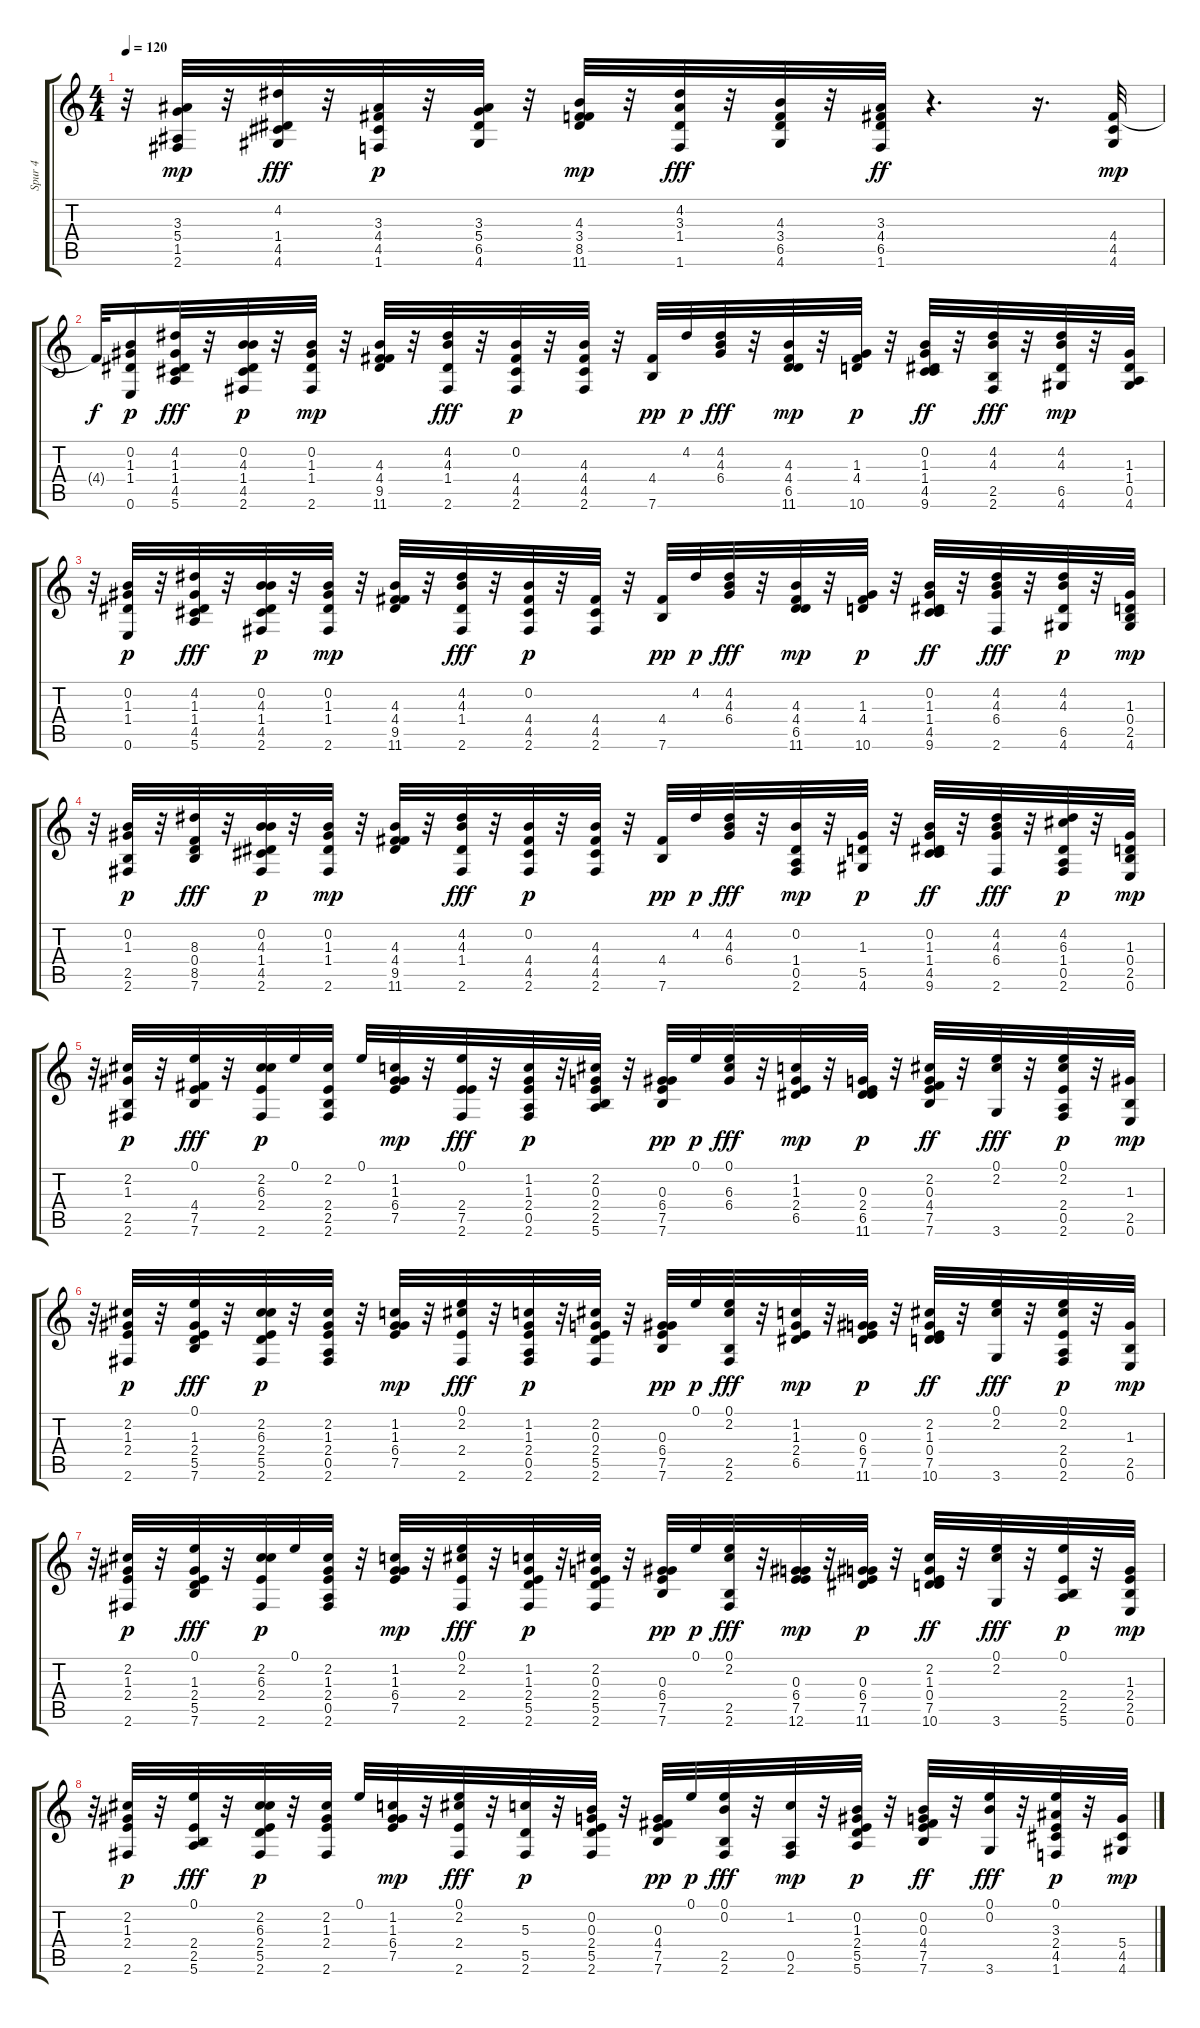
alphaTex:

\track ("Spur 4" "Spur 4") {instrument acousticguitarnylon}
\staff {score tabs}
\tuning (E4 B3 G3 D3 A2 E2) {hide}
\ts (4 4)
\tempo 120
\clef g2
\ks c
r.32{dy mp} (3.3 5.4 1.5 2.6).32 r.32 (4.2 1.4 4.5 4.6).32{dy fff} r.32 (3.3 4.4 4.5 1.6).32{dy p} r.32 (3.3 5.4 6.5 4.6).32 r.32 (4.3 3.4 8.5 11.6).32{dy mp} r.32 (4.2 3.3 1.4 1.6).32{dy fff} r.32 (4.3 3.4 6.5 4.6).32 r.32 (3.3 4.4 6.5 1.6).32{dy ff} r.4{d} r.16{d} (4.4 4.5 4.6).32{dy mp} |
4.4{t}.32{dy f} (0.2 1.3 1.4 0.6).16{dy p} (4.2 1.3 1.4 4.5 5.6).32{dy fff} r.32 (0.2 4.3 1.4 4.5 2.6).32{dy p} r.32 (0.2 1.3 1.4 2.6).32{dy mp} r.32 (4.3 4.4 9.5 11.6).32 r.32 (4.2 4.3 1.4 2.6).32{dy fff} r.32 (0.2 4.4 4.5 2.6).32{dy p} r.32 (4.3 4.4 4.5 2.6).32 r.32 (4.4 7.6).32{dy pp} 4.2.32{dy p} (4.2 4.3 6.4).32{dy fff} r.32 (4.3 4.4 6.5 11.6).32{dy mp} r.32 (1.3 4.4 10.6).32{dy p} r.32 (0.2 1.3 1.4 4.5 9.6).32{dy ff} r.32 (4.2 4.3 2.5 2.6).32{dy fff} r.32 (4.2 4.3 6.5 4.6).32{dy mp} r.32 (1.3 1.4 0.5 4.6).32 |
r.32 (0.2 1.3 1.4 0.6).32{dy p} r.32 (4.2 1.3 1.4 4.5 5.6).32{dy fff} r.32 (0.2 4.3 1.4 4.5 2.6).32{dy p} r.32 (0.2 1.3 1.4 2.6).32{dy mp} r.32 (4.3 4.4 9.5 11.6).32 r.32 (4.2 4.3 1.4 2.6).32{dy fff} r.32 (0.2 4.4 4.5 2.6).32{dy p} r.32 (4.4 4.5 2.6).32 r.32 (4.4 7.6).32{dy pp} 4.2.32{dy p} (4.2 4.3 6.4).32{dy fff} r.32 (4.3 4.4 6.5 11.6).32{dy mp} r.32 (1.3 4.4 10.6).32{dy p} r.32 (0.2 1.3 1.4 4.5 9.6).32{dy ff} r.32 (4.2 4.3 6.4 2.6).32{dy fff} r.32 (4.2 4.3 6.5 4.6).32{dy p} r.32 (1.3 0.4 2.5 4.6).32{dy mp} |
r.32 (0.2 1.3 2.5 2.6).32{dy p} r.32 (8.3 0.4 8.5 7.6).32{dy fff} r.32 (0.2 4.3 1.4 4.5 2.6).32{dy p} r.32 (0.2 1.3 1.4 2.6).32{dy mp} r.32 (4.3 4.4 9.5 11.6).32 r.32 (4.2 4.3 1.4 2.6).32{dy fff} r.32 (0.2 4.4 4.5 2.6).32{dy p} r.32 (4.3 4.4 4.5 2.6).32 r.32 (4.4 7.6).32{dy pp} 4.2.32{dy p} (4.2 4.3 6.4).32{dy fff} r.32 (0.2 1.4 0.5 2.6).32{dy mp} r.32 (1.3 5.5 4.6).32{dy p} r.32 (0.2 1.3 1.4 4.5 9.6).32{dy ff} r.32 (4.2 4.3 6.4 2.6).32{dy fff} r.32 (4.2 6.3 1.4 0.5 2.6).32{dy p} r.32 (1.3 0.4 2.5 0.6).32{dy mp} |
r.32 (2.2 1.3 2.5 2.6).32{dy p} r.32 (0.1 4.4 7.5 7.6).32{dy fff} r.32 (2.2 6.3 2.4 2.6).32{dy p} 0.1.32 (2.2 2.4 2.5 2.6).32 0.1.32 (1.2 1.3 6.4 7.5).32{dy mp} r.32 (0.1 2.4 7.5 2.6).32{dy fff} r.32 (1.2 1.3 2.4 0.5 2.6).32{dy p} r.32 (2.2 0.3 2.4 2.5 5.6).32 r.32 (0.3 6.4 7.5 7.6).32{dy pp} 0.1.32{dy p} (0.1 6.3 6.4).32{dy fff} r.32 (1.2 1.3 2.4 6.5).32{dy mp} r.32 (0.3 2.4 6.5 11.6).32{dy p} r.32 (2.2 0.3 4.4 7.5 7.6).32{dy ff} r.32 (0.1 2.2 3.6).32{dy fff} r.32 (0.1 2.2 2.4 0.5 2.6).32{dy p} r.32 (1.3 2.5 0.6).32{dy mp} |
r.32 (2.2 1.3 2.4 2.6).32{dy p} r.32 (0.1 1.3 2.4 5.5 7.6).32{dy fff} r.32 (2.2 6.3 2.4 5.5 2.6).32{dy p} r.32 (2.2 1.3 2.4 0.5 2.6).32 r.32 (1.2 1.3 6.4 7.5).32{dy mp} r.32 (0.1 2.2 2.4 2.6).32{dy fff} r.32 (1.2 1.3 2.4 0.5 2.6).32{dy p} r.32 (2.2 0.3 2.4 5.5 2.6).32 r.32 (0.3 6.4 7.5 7.6).32{dy pp} 0.1.32{dy p} (0.1 2.2 2.5 2.6).32{dy fff} r.32 (1.2 1.3 2.4 6.5).32{dy mp} r.32 (0.3 6.4 7.5 11.6).32{dy p} r.32 (2.2 1.3 0.4 7.5 10.6).32{dy ff} r.32 (0.1 2.2 3.6).32{dy fff} r.32 (0.1 2.2 2.4 0.5 2.6).32{dy p} r.32 (1.3 2.5 0.6).32{dy mp} |
r.32 (2.2 1.3 2.4 2.6).32{dy p} r.32 (0.1 1.3 2.4 5.5 7.6).32{dy fff} r.32 (2.2 6.3 2.4 2.6).32{dy p} 0.1.32 (2.2 1.3 2.4 0.5 2.6).32 r.32 (1.2 1.3 6.4 7.5).32{dy mp} r.32 (0.1 2.2 2.4 2.6).32{dy fff} r.32 (1.2 1.3 2.4 5.5 2.6).32{dy p} r.32 (2.2 0.3 2.4 5.5 2.6).32 r.32 (0.3 6.4 7.5 7.6).32{dy pp} 0.1.32{dy p} (0.1 2.2 2.5 2.6).32{dy fff} r.32 (0.3 6.4 7.5 12.6).32{dy mp} r.32 (0.3 6.4 7.5 11.6).32{dy p} r.32 (2.2 1.3 0.4 7.5 10.6).32{dy ff} r.32 (0.1 2.2 3.6).32{dy fff} r.32 (0.1 2.4 2.5 5.6).32{dy p} r.32 (1.3 2.4 2.5 0.6).32{dy mp} |
r.32 (2.2 1.3 2.4 2.6).32{dy p} r.32 (0.1 2.4 2.5 5.6).32{dy fff} r.32 (2.2 6.3 2.4 5.5 2.6).32{dy p} r.32 (2.2 1.3 2.4 2.6).32 0.1.32 (1.2 1.3 6.4 7.5).32{dy mp} r.32 (0.1 2.2 2.4 2.6).32{dy fff} r.32 (5.3 5.5 2.6).32{dy p} r.32 (0.2 0.3 2.4 5.5 2.6).32 r.32 (0.3 4.4 7.5 7.6).32{dy pp} 0.1.32{dy p} (0.1 0.2 2.5 2.6).32{dy fff} r.32 (1.2 0.5 2.6).32{dy mp} r.32 (0.2 1.3 2.4 5.5 5.6).32{dy p} r.32 (0.2 0.3 4.4 7.5 7.6).32{dy ff} r.32 (0.1 0.2 3.6).32{dy fff} r.32 (0.1 3.3 2.4 4.5 1.6).32{dy p} r.32 (5.4 4.5 4.6).32{dy mp}
